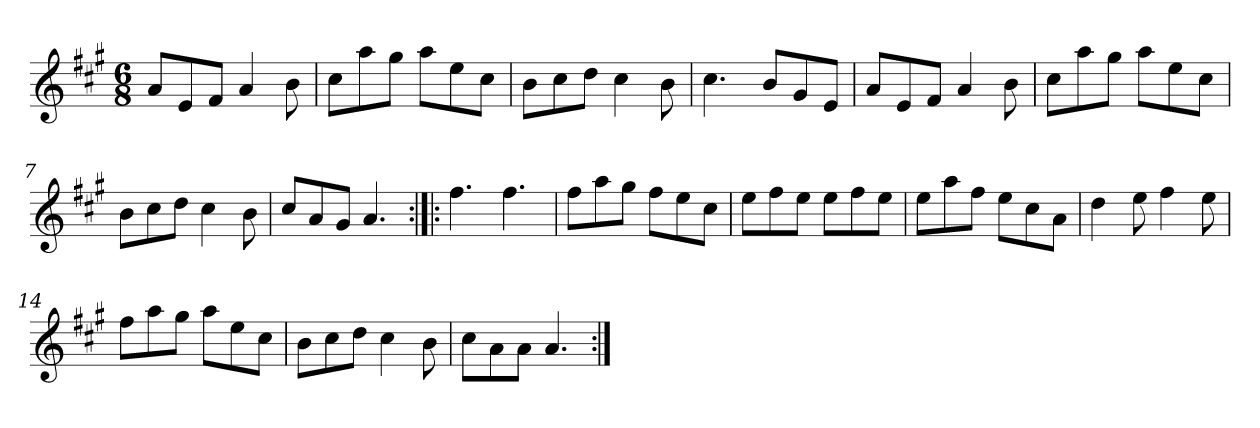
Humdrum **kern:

**kern
*part1
*staff1
*clefG2
*k[f#c#g#]
*A:
*M6/8
=1
8a/L
8e/
8f#/J
4a/
8b\
=2
8cc#\L
8aa\
8gg#\J
8aa\L
8ee\
8cc#\J
=3
8b\L
8cc#\
8dd\J
4cc#\
8b\
=4
4.cc#\
8b/L
8g#/
8e/J
=5
8a/L
8e/
8f#/J
4a/
8b\
=6
8cc#\L
8aa\
8gg#\J
8aa\L
8ee\
8cc#\J
=7
8b\L
8cc#\
8dd\J
4cc#\
8b\
=8
8cc#/L
8a/
8g#/J
4.a/
!!LO:LB:g=z
=9:|!|:
4.ff#\
4.ff#\
=10
8ff#\L
8aa\
8gg#\J
8ff#\L
8ee\
8cc#\J
=11
8ee\L
8ff#\
8ee\J
8ee\L
8ff#\
8ee\J
=12
8ee\L
8aa\
8ff#\J
8ee\L
8cc#\
8a\J
=13
4dd\
8ee\
4ff#\
8ee\
=14
8ff#\L
8aa\
8gg#\J
8aa\L
8ee\
8cc#\J
=15
8b\L
8cc#\
8dd\J
4cc#\
8b\
=16
8cc#\L
8a\
8a\J
4.a/
=:|!
*-
